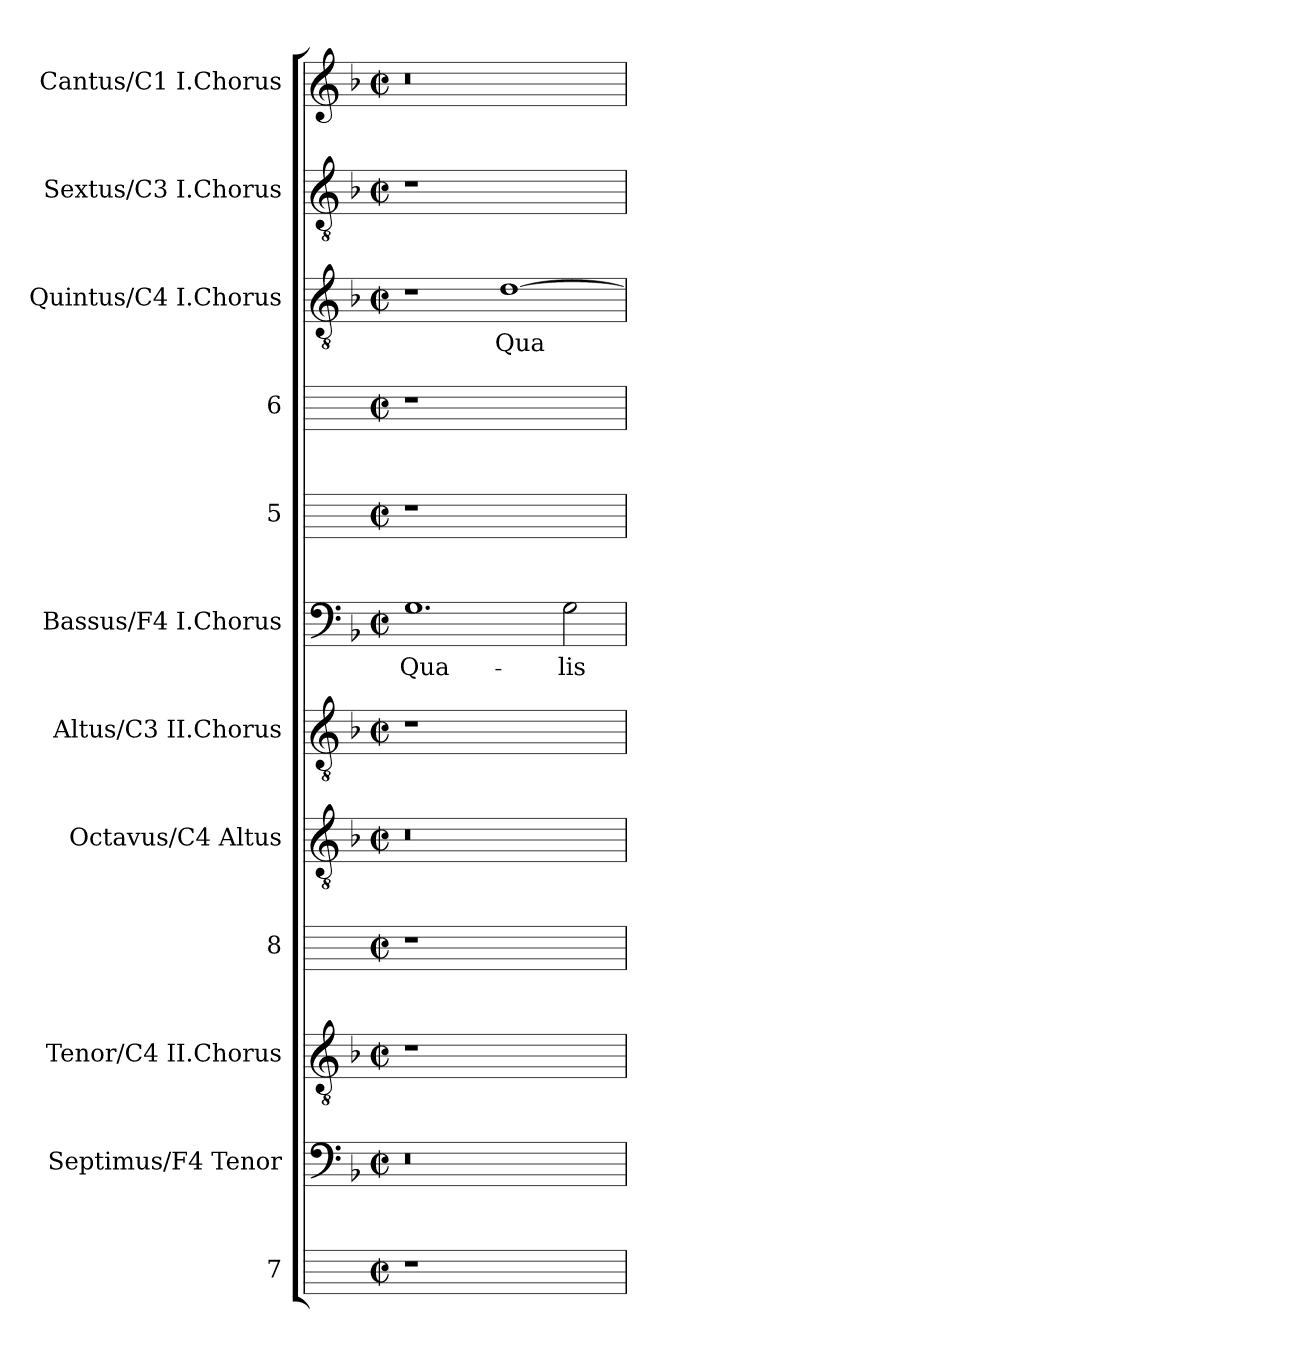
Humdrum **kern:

**kern	**kern	**kern	**kern	**kern	**kern	**kern	**text	**kern	**kern	**kern	**text	**kern	**kern
*part12	*part11	*part10	*part9	*part8	*part7	*part6	*part6	*part5	*part4	*part3	*part3	*part2	*part1
*staff12	*staff11	*staff10	*staff9	*staff8	*staff7	*staff6	*staff6	*staff5	*staff4	*staff3	*staff3	*staff2	*staff1
*I"7	*I"Septimus/F4  Tenor	*I"Tenor/C4  II.Chorus	*I"8	*I"Octavus/C4  Altus	*I"Altus/C3  II.Chorus	*I"Bassus/F4  I.Chorus	*	*I"5	*I"6	*I"Quintus/C4  I.Chorus	*	*I"Sextus/C3  I.Chorus	*I"Cantus/C1  I.Chorus
*	*	*I'T	*	*	*I'A	*I'B	*	*	*	*	*	*	*I'C
!!LO:PB:g=z
*stria5	*stria5	*stria5	*stria5	*stria5	*stria5	*stria5	*	*stria5	*stria5	*stria5	*	*stria5	*stria5
*	*clefF4	*clefGv2	*	*clefGv2	*clefGv2	*clefF4	*	*	*	*clefGv2	*	*clefGv2	*clefG2
*k[]	*k[b-]	*k[b-]	*k[]	*k[b-]	*k[b-]	*k[b-]	*	*k[]	*k[]	*k[b-]	*	*k[b-]	*k[b-]
*C:	*F:	*F:	*C:	*F:	*F:	*F:	*	*C:	*C:	*F:	*	*F:	*F:
*M2/2	*M2/2	*M2/2	*M2/2	*M2/2	*M2/2	*M2/2	*	*M2/2	*M2/2	*M2/2	*	*M2/2	*M2/2
*met(c|)	*met(c|)	*met(c|)	*met(c|)	*met(c|)	*met(c|)	*met(c|)	*	*met(c|)	*met(c|)	*met(c|)	*	*met(c|)	*met(c|)
=1	=1	=1	=1	=1	=1	=1	=1	=1	=1	=1	=1	=1	=1
!	!	!	!	!	!	!	!LO:LY:b:cj	!	!	!	!	!	!
1r	0r	1r	1r	0r	1r	1.G	Qua-	1r	1r	1r	.	1r	0r
!	!	!	!	!	!	!	!	!	!	!	!LO:LY:b:cj	!	!
1ryy	.	1ryy	1ryy	.	1ryy	.	.	1ryy	1ryy	[>1d	Qua-	1ryy	.
!	!	!	!	!	!	!	!LO:LY:b:cj	!	!	!	!	!	!
.	.	.	.	.	.	2G\	-lis	.	.	.	.	.	.
=	=	=	=	=	=	=	=	=	=	=	=	=	=
*-	*-	*-	*-	*-	*-	*-	*-	*-	*-	*-	*-	*-	*-
